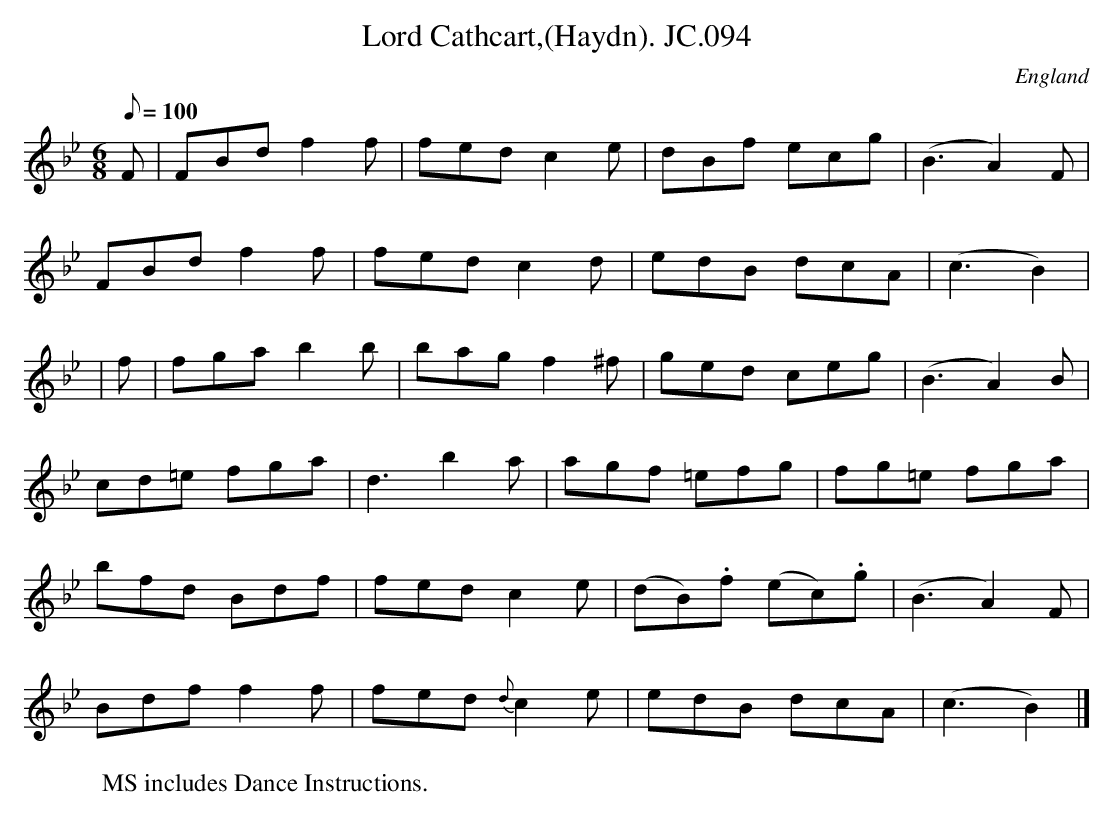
X:1
T:Lord Cathcart,(Haydn). JC.094
M:6/8
L:1/8
Q:100
O:England
K:Bb
F|FBdf2f|fedc2e|dBf ecg|(B3A2)F|!FBdf2f|fedc2d|edB dcA|(c3B2)|!
|f|fgab2b|bagf2^f|ged ceg|(B3A2)B|!cd=e fga|d3b2a|agf =efg|fg=e fga|!
bfd Bdf|fedc2e|(dB).f (ec).g|(B3A2)F|!Bdff2f|fed{d}c2e|edB dcA|(c3B2)|]
W:MS includes Dance Instructions.
